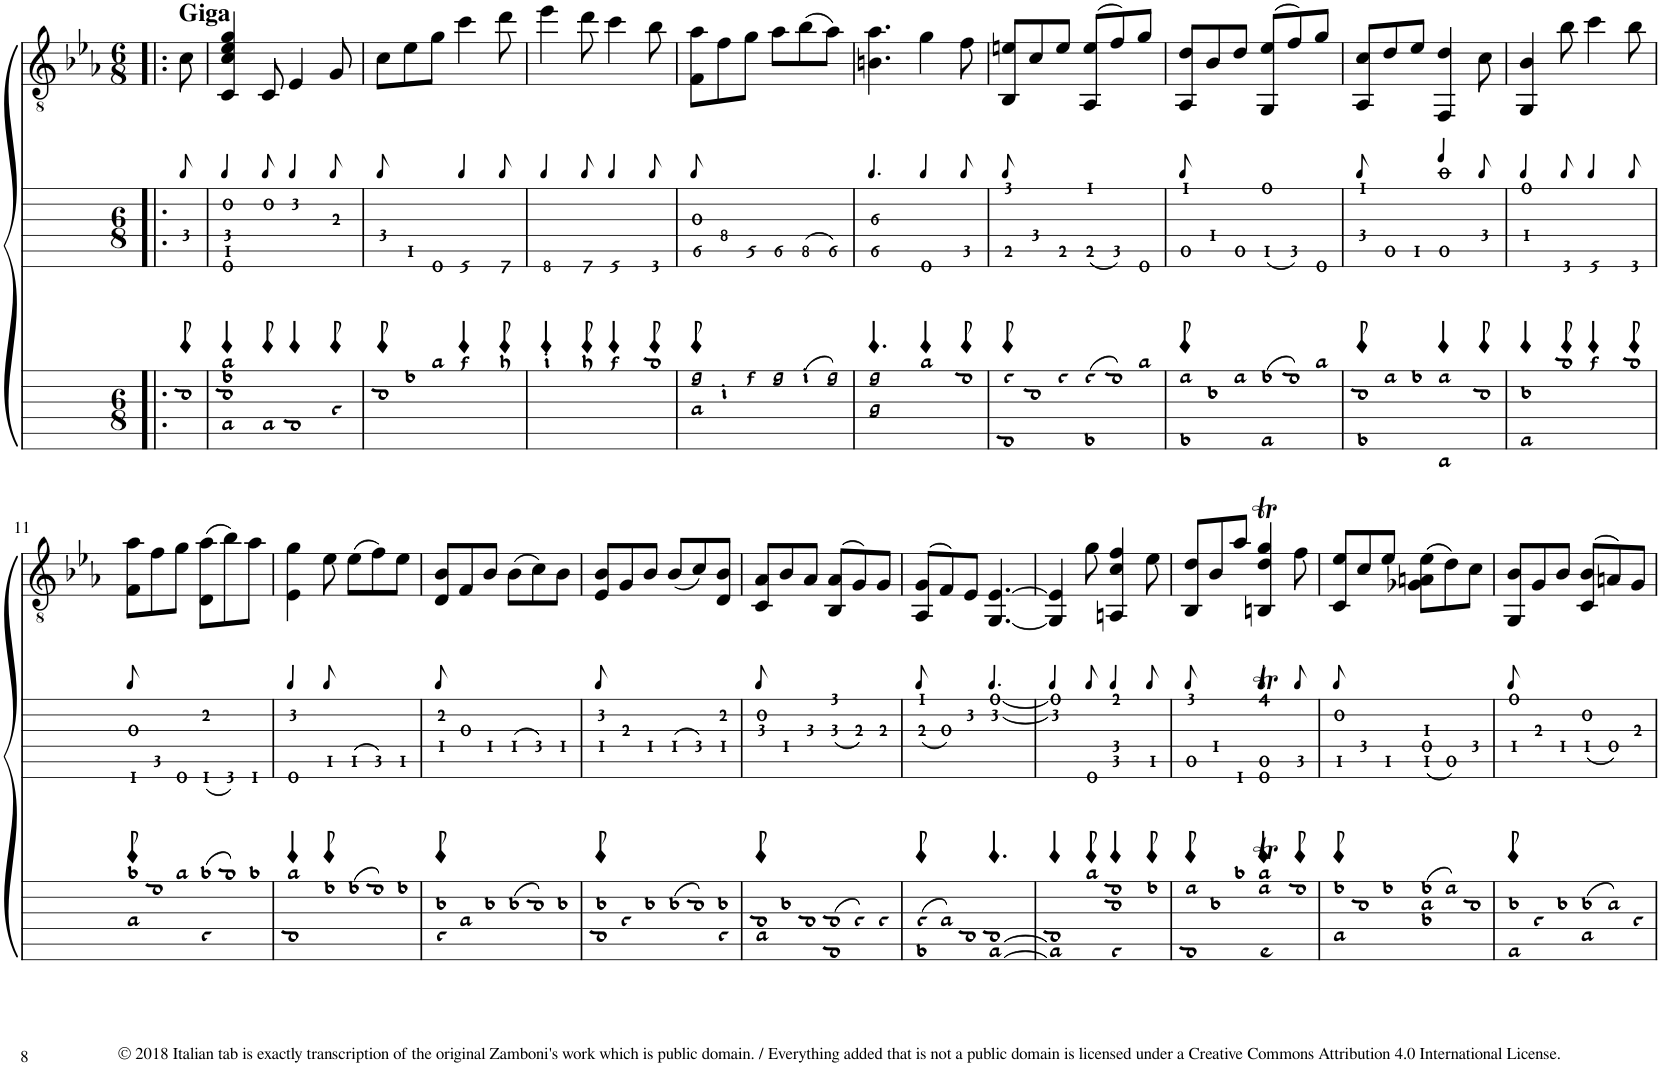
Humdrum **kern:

**kern	**kern	**kern
*part1	*part1	*part1
*staff3	*staff2	*staff1
*I"Archlute	*	*
*I'Arl.	*	*
!!LO:PB:g=z
*stria6	*stria6	*
*	*	*clefGv2
*k[b-e-a-]	*k[b-e-a-]	*k[b-e-a-]
*M6/8	*M6/8	*M6/8
=1!|:	=1!|:	=1!|:
!	!	!LO:TX:a:B:t=Giga
8c	8c	8c\
=2	=2	=2
4C 4c 4e- 4g	4C 4c 4e- 4g	4C/ 4c/ 4e-/ 4g/
8C	8C	8C/
4E-	4E-	4E-/
8G	8G	8G/
=3	=3	=3
8cL	8cL	8c\L
8e-	8e-	8e-\
8gJ	8gJ	8g\J
4cc	4cc	4cc\
8dd	8dd	8dd\
=4	=4	=4
4ee-	4ee-	4ee-\
8dd	8dd	8dd\
4cc	4cc	4cc\
8b-	8b-	8b-\
=5	=5	=5
8F\ 8a-\L	8F\ 8a-\L	8F\ 8a-\L
8f	8f	8f\
8gJ	8gJ	8g\J
8a-L	8a-L	8a-\L
8b-	8b-	(8b-\
8a-J	8a-J	8a-\J)
=6	=6	=6
4.Bn 4.a-	4.Bn 4.a-	4.Bn\ 4.a-\
4g	4g	4g\
8f	8f	8f\
=7	=7	=7
8BB-\ 8en\L	8BB-\ 8en\L	8BB-/ 8en/L
8c	8c	8c/
8eJ	8eJ	8e/J
8AA-\ 8e\L	8AA-\ 8e\L	(>8AA-/ 8e/L
8f	8f	8f/)
8gJ	8gJ	8g/J
=8	=8	=8
8AA-\ 8d\L	8AA-\ 8d\L	8AA-/ 8d/L
8B-	8B-	8B-/
8dJ	8dJ	8d/J
8GG\ 8e-\L	8GG\ 8e-\L	(>8GG/ 8e-/L
8f	8f	8f/)
8gJ	8gJ	8g/J
=9	=9	=9
8AA-\ 8c\L	8AA-\ 8c\L	8AA-/ 8c/L
8d	8d	8d/
8e-J	8e-J	8e-/J
4FF 4d	4FF 4d	4FF/ 4d/
8c	8c	8c\
=10	=10	=10
4GG 4B-	4GG 4B-	4GG/ 4B-/
8b-	8b-	8b-\
4cc	4cc	4cc\
8b-	8b-	8b-\
!!LO:LB:g=z
=11	=11	=11
8F\ 8a-\L	8F\ 8a-\L	8F\ 8a-\L
8f	8f	8f\
8gJ	8gJ	8g\J
8D\ 8a-\L	8D\ 8a-\L	(8D\ 8a-\L
8b-	8b-	8b-\)
8a-J	8a-J	8a-\J
=12	=12	=12
4E- 4g	4E- 4g	4E-\ 4g\
8e-	8e-	8e-\
8e-L	8e-L	(8e-\L
8f	8f	8f\)
8e-J	8e-J	8e-\J
=13	=13	=13
8D\ 8B-\L	8D\ 8B-\L	8D/ 8B-/L
8F	8F	8F/
8B-J	8B-J	8B-/J
8B-L	8B-L	(8B-\L
8c	8c	8c\)
8B-J	8B-J	8B-\J
=14	=14	=14
8E-\ 8B-\L	8E-\ 8B-\L	8E-/ 8B-/L
8G	8G	8G/
8B-J	8B-J	8B-/J
8B-L	8B-L	(8B-/L
8c	8c	8c/)
8D\ 8B-\J	8D\ 8B-\J	8D/ 8B-/J
=15	=15	=15
8C\ 8A-\L	8C\ 8A-\L	8C/ 8A-/L
8B-	8B-	8B-/
8A-J	8A-J	8A-/J
8BB-\ 8A-\L	8BB-\ 8A-\L	(>8BB-/ 8A-/L
8G	8G	8G/)
8GJ	8GJ	8G/J
=16	=16	=16
8AA-\ 8G\L	8AA-\ 8G\L	(>8AA-/ 8G/L
8F	8F	8F/)
8E-J	8E-J	8E-/J
[>4.GG [>4.E-	[<4.GG [<4.E-	[4.GG/ [4.E-/
=17	=17	=17
4GG] 4E-]	4GG] 4E-]	4GG/] 4E-/]
8g	8g	8g\
4AAn 4c 4f	4AAn 4c 4f	4AAn/ 4c/ 4f/
8e-	8e-	8e-\
=18	=18	=18
8BB-\ 8d\L	8BB-\ 8d\L	8BB-/ 8d/L
8B-	8B-	8B-/
8a-J	8a-J	8a-/J
4BBnT 4dT 4gT	4BBnT 4dT 4gT	4BBn/T 4d/T 4g/T
8f	8f	8f\
=19	=19	=19
8C\ 8e-\L	8C\ 8e-\L	8C/ 8e-/L
8c	8c	8c/
8e-J	8e-J	8e-/J
8G-X\ 8An\ 8e-\L	8G-X\ 8An\ 8e-\L	(8G-X\ 8An\ 8e-\L
8d	8d	8d\)
8cJ	8cJ	8c\J
=20	=20	=20
8GG\ 8B-\L	8GG\ 8B-\L	8GG/ 8B-/L
8G	8G	8G/
8B-J	8B-J	8B-/J
8C\ 8B-\L	8C\ 8B-\L	(>8C/ 8B-/L
8An	8An	8An/)
8GJ	8GJ	8G/J
=	=	=
*-	*-	*-
